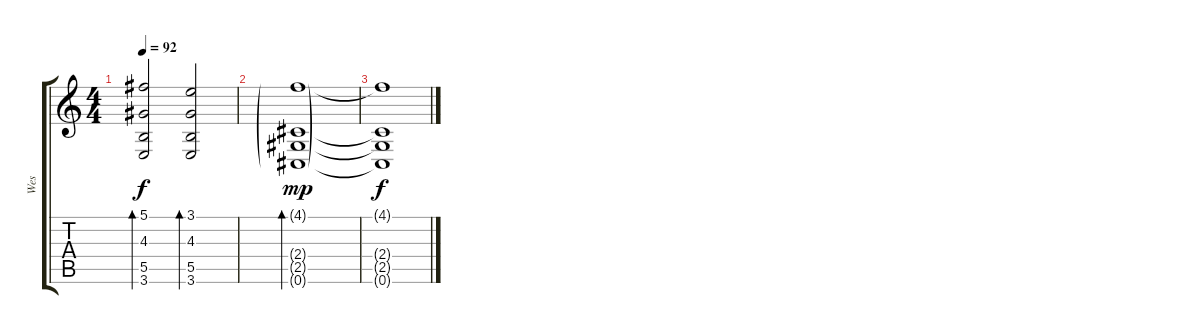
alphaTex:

\track ("Wes" "Wes") {instrument electricguitarjazz}
\staff {score tabs}
\tuning (Db4 Ab3 E3 B2 Gb2 Db2) {hide}
\ts (4 4)
\tempo 92
\clef g2
\ks c
(5.1 4.3 5.5 3.6).2{bd 240 dy f} (3.1 4.3 5.5 3.6).2{bd 240} |
(4.1{g} 2.4{g} 2.5{g} 0.6{g}).1{bd 480 dy mp} |
(4.1{t} 2.4{t} 2.5{t} 0.6{t}).1{dy f}
